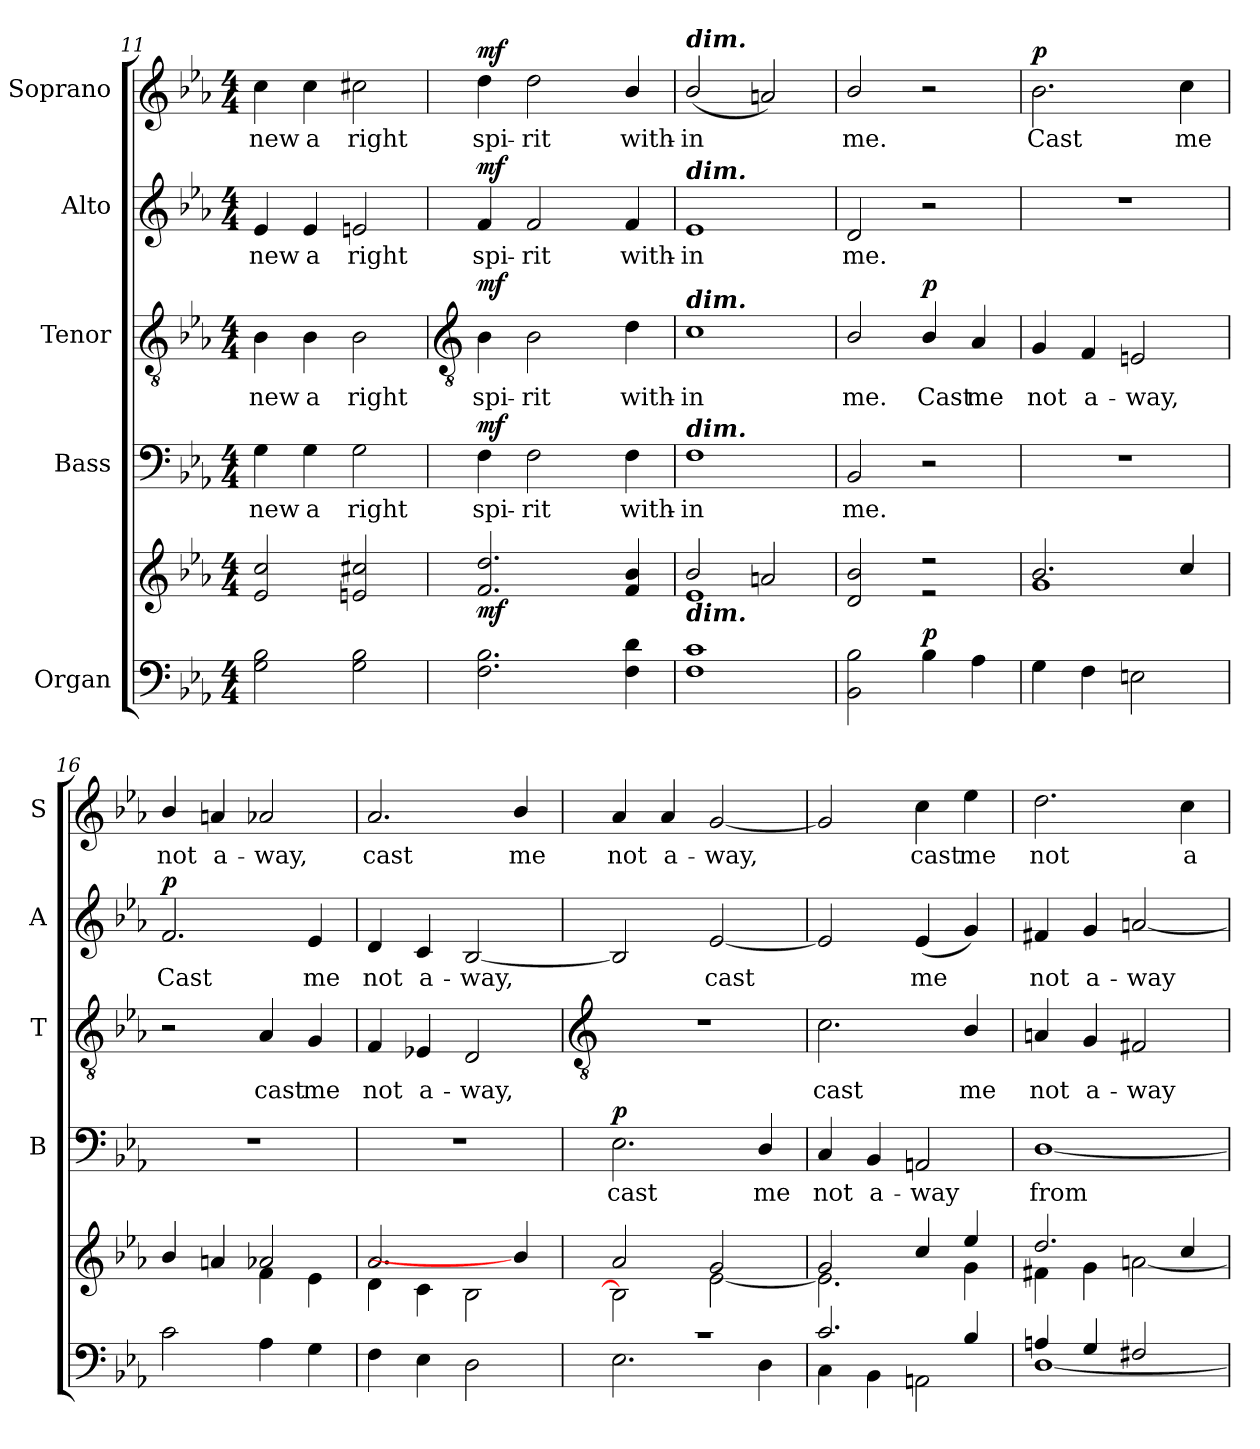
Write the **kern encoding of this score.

**kern	**kern	**dynam	**kern	**text	**dynam	**kern	**text	**dynam	**kern	**text	**dynam	**kern	**text	**dynam
*part5	*part5	*part5	*part4	*part4	*part4	*part3	*part3	*part3	*part2	*part2	*part2	*part1	*part1	*part1
*staff6	*staff5	*staff5/6	*staff4	*staff4	*staff4	*staff3	*staff3	*staff3	*staff2	*staff2	*staff2	*staff1	*staff1	*staff1
*I"Organ	*	*	*I"Bass	*	*	*I"Tenor	*	*	*I"Alto	*	*	*I"Soprano	*	*
*	*	*	*I'B	*	*	*I'T	*	*	*I'A	*	*	*I'S	*	*
*clefF4	*clefG2	*	*clefF4	*	*	*clefGv2	*	*	*clefG2	*	*	*clefG2	*	*
*k[b-e-a-]	*k[b-e-a-]	*	*k[b-e-a-]	*	*	*k[b-e-a-]	*	*	*k[b-e-a-]	*	*	*k[b-e-a-]	*	*
*E-:	*E-:	*	*E-:	*	*	*E-:	*	*	*E-:	*	*	*E-:	*	*
*M4/4	*M4/4	*	*M4/4	*	*	*M4/4	*	*	*M4/4	*	*	*M4/4	*	*
=11	=11	=11	=11	=11	=11	=11	=11	=11	=11	=11	=11	=11	=11	=11
*^	*^	*	*	*	*	*	*	*	*	*	*	*	*	*
!	!	!	!	!	!	!LO:LY:b	!	!	!LO:LY:b	!	!	!LO:LY:b	!	!	!LO:LY:b	!
1ryy	2G\ 2B-\	2e-/ 2cc/	1ryy	.	4G	-new	.	4B-	-new	.	4e-	-new	.	4cc	-new	.
!	!	!	!	!	!	!LO:LY:b	!	!	!LO:LY:b	!	!	!LO:LY:b	!	!	!LO:LY:b	!
.	.	.	.	.	4G	a	.	4B-	a	.	4e-	a	.	4cc	a	.
!	!	!	!	!	!	!LO:LY:b	!	!	!LO:LY:b	!	!	!LO:LY:b	!	!	!LO:LY:b	!
.	2G\ 2B-\	2en/ 2cc#X/	.	.	2G	right	.	2B-	right	.	2en	right	.	2cc#X	right	.
*v	*v	*	*	*	*	*	*	*	*	*	*	*	*	*	*	*
!!LO:LB:g=z
=12	=12	=12	=12	=12	=12	=12	=12	=12	=12	=12	=12	=12	=12	=12	=12
*	*	*	*	*	*	*	*clefGv2	*	*	*	*	*	*	*	*
*^	*	*	*	*	*	*	*	*	*	*	*	*	*	*	*
!	!	!	!	!LO:DY:b	!	!LO:LY:b	!LO:DY:b	!	!LO:LY:b	!LO:DY:b	!	!LO:LY:b	!LO:DY:b	!	!LO:LY:b	!LO:DY:b
*v	*v	*	*	*	*	*	*	*	*	*	*	*	*	*	*	*
2.F 2.B-	2.f/ 2.dd/	2ryy	mf	4F	spi-	mf	4B-	spi-	mf	4f	spi-	mf	4dd	spi-	mf
!	!	!	!	!	!LO:LY:b	!	!	!LO:LY:b	!	!	!LO:LY:b	!	!	!LO:LY:b	!
.	.	.	.	2F	-rit	.	2B-	-rit	.	2f	-rit	.	2dd	-rit	.
.	.	2ryy	.	.	.	.	.	.	.	.	.	.	.	.	.
!	!	!	!	!	!LO:LY:b	!	!	!LO:LY:b	!	!	!LO:LY:b	!	!	!LO:LY:b	!
4F 4d	4f/ 4b-/	.	.	4F	with-	.	4d	with-	.	4f	with-	.	4b-/	with-	.
=13	=13	=13	=13	=13	=13	=13	=13	=13	=13	=13	=13	=13	=13	=13	=13
!	!	!	!	!	!	!	!	!	!	!	!	!	!LO:TX:a:Bi:t=dim.	!	!
!	!	!	!	!	!	!	!	!	!	!LO:TX:a:Bi:t=dim.	!	!	!	!	!
!	!	!	!	!	!	!	!LO:TX:a:Bi:t=dim.	!	!	!	!	!	!	!	!
!	!	!	!	!LO:TX:a:Bi:t=dim.	!	!	!	!	!	!	!	!	!	!	!
!	!LO:TX:b:Bi:t=dim.	!	!	!	!	!	!	!	!	!	!	!	!	!	!
!	!	!	!	!	!LO:LY:b	!	!	!LO:LY:b	!	!	!LO:LY:b	!	!	!LO:LY:b	!
1F 1c	2b-/	1e-\	.	1F	-in	.	1c	-in	.	1e-	-in	.	(<2b-/	-in	.
.	2an/	.	.	.	.	.	.	.	.	.	.	.	2an)	.	.
=14	=14	=14	=14	=14	=14	=14	=14	=14	=14	=14	=14	=14	=14	=14	=14
!	!	!	!	!	!LO:LY:b	!	!	!LO:LY:b	!	!	!LO:LY:b	!	!	!LO:LY:b	!
2BB- 2B-	2d/ 2b-/	2ryy	.	2BB-	me.	.	2B-/	me.	.	2d	me.	.	2b-/	me.	.
!	!	!	!LO:DY:a=2	!	!	!	!	!LO:LY:b	!LO:DY:b	!	!	!	!	!	!
4B-	2r	2r	p	2r	.	.	4B-/	Cast	p	2r	.	.	2r	.	.
!	!	!	!	!	!	!	!	!LO:LY:b	!	!	!	!	!	!	!
4A-	.	.	.	.	.	.	4A-	me	.	.	.	.	.	.	.
=15	=15	=15	=15	=15	=15	=15	=15	=15	=15	=15	=15	=15	=15	=15	=15
!	!	!	!	!	!	!	!	!LO:LY:b	!	!	!	!	!	!LO:LY:b	!LO:DY:b
4G	2.b-/	1g\	.	1r	.	.	4G	not	.	1r	.	.	2.b-	Cast	p
!	!	!	!	!	!	!	!	!LO:LY:b	!	!	!	!	!	!	!
4F	.	.	.	.	.	.	4F	a-	.	.	.	.	.	.	.
!	!	!	!	!	!	!	!	!LO:LY:b	!	!	!	!	!	!	!
2En	.	.	.	.	.	.	2En	-way,	.	.	.	.	.	.	.
!	!	!	!	!	!	!	!	!	!	!	!	!	!	!LO:LY:b	!
.	4cc/	.	.	.	.	.	.	.	.	.	.	.	4cc	me	.
=16	=16	=16	=16	=16	=16	=16	=16	=16	=16	=16	=16	=16	=16	=16	=16
!	!	!	!	!	!	!	!	!	!	!	!LO:LY:b	!LO:DY:b	!	!LO:LY:b	!
2c	4b-/	2ryy	.	1r	.	.	2r	.	.	2.f	Cast	p	4b-/	not	.
!	!	!	!	!	!	!	!	!	!	!	!	!	!	!LO:LY:b	!
.	4an/	.	.	.	.	.	.	.	.	.	.	.	4an	a-	.
!	!	!	!	!	!	!	!	!LO:LY:b	!	!	!	!	!	!LO:LY:b	!
4A-	2a-X/	4f\	.	.	.	.	4A-	cast	.	.	.	.	2a-X	-way,	.
!	!	!	!	!	!	!	!	!LO:LY:b	!	!	!LO:LY:b	!	!	!	!
4G	.	4e-\	.	.	.	.	4G	me	.	4e-	me	.	.	.	.
=17	=17	=17	=17	=17	=17	=17	=17	=17	=17	=17	=17	=17	=17	=17	=17
!	!	!	!	!	!	!	!	!LO:LY:b	!	!	!LO:LY:b	!	!	!LO:LY:b	!
4F	2.a-/	4d\	.	1r	.	.	4F	not	.	4d	not	.	2.a-	cast	.
!	!	!	!	!	!	!	!	!LO:LY:b	!	!	!LO:LY:b	!	!	!	!
4E-	.	4c\	.	.	.	.	4E-X	a-	.	4c	a-	.	.	.	.
!	!	!	!	!	!	!	!	!LO:LY:b	!	!	!LO:LY:b	!	!	!	!
2D	.	2B-\	.	.	.	.	2D	-way,	.	[2B-	-way,	.	.	.	.
!	!	!	!	!	!	!	!	!	!	!	!	!	!	!LO:LY:b	!
.	4b-/]	.	.	.	.	.	.	.	.	.	.	.	4b-/	me	.
!!LO:LB:g=z
=18	=18	=18	=18	=18	=18	=18	=18	=18	=18	=18	=18	=18	=18	=18	=18
*	*	*	*	*	*	*	*clefGv2	*	*	*	*	*	*	*	*
*^	*	*	*	*	*	*	*	*	*	*	*	*	*	*	*
!	!	!	!	!	!	!LO:LY:b	!LO:DY:b	!	!	!	!	!	!	!	!LO:LY:b	!
1r	2.E-\	2a-/	2B-\]	.	2.E-	cast	p	1r	.	.	2B-]	.	.	4a-	not	.
!	!	!	!	!	!	!	!	!	!	!	!	!	!	!	!LO:LY:b	!
.	.	.	.	.	.	.	.	.	.	.	.	.	.	4a-	a-	.
!	!	!	!	!	!	!	!	!	!	!	!	!LO:LY:b	!	!	!LO:LY:b	!
.	.	2g/	[2e-\	.	.	.	.	.	.	.	[2e-	cast	.	[2g	-way,	.
!	!	!	!	!	!	!LO:LY:b	!	!	!	!	!	!	!	!	!	!
.	4D\	.	.	.	4D/	me	.	.	.	.	.	.	.	.	.	.
=19	=19	=19	=19	=19	=19	=19	=19	=19	=19	=19	=19	=19	=19	=19	=19	=19
!	!	!	!	!	!	!LO:LY:b	!	!	!LO:LY:b	!	!	!	!	!	!	!
2.c/	4C\	2g/	2.e-\]	.	4C	not	.	2.c	cast	.	2e-]	.	.	2g]	.	.
!	!	!	!	!	!	!LO:LY:b	!	!	!	!	!	!	!	!	!	!
.	4BB-\	.	.	.	4BB-	a-	.	.	.	.	.	.	.	.	.	.
!	!	!	!	!	!	!LO:LY:b	!	!	!	!	!	!LO:LY:b	!	!	!LO:LY:b	!
.	2AAn\	4cc/	.	.	2AAn	-way	.	.	.	.	(<4e-	me	.	4cc	cast	.
!	!	!	!	!	!	!	!	!	!LO:LY:b	!	!	!	!	!	!LO:LY:b	!
4B-/	.	4ee-/	4g\	.	.	.	.	4B-/	me	.	4g)	.	.	4ee-	me	.
=20	=20	=20	=20	=20	=20	=20	=20	=20	=20	=20	=20	=20	=20	=20	=20	=20
!	!	!	!	!	!	!LO:LY:b	!	!	!LO:LY:b	!	!	!LO:LY:b	!	!	!LO:LY:b	!
4An/	[1D\	2.dd/	4f#X\	.	[1D/	from	.	4An	not	.	4f#X	not	.	2.dd	not	.
!	!	!	!	!	!	!	!	!	!LO:LY:b	!	!	!LO:LY:b	!	!	!	!
4G/	.	.	4g\	.	.	.	.	4G	a-	.	4g	a-	.	.	.	.
!	!	!	!	!	!	!	!	!	!LO:LY:b	!	!	!LO:LY:b	!	!	!	!
2F#X/	.	.	[2an\	.	.	.	.	2F#X	-way	.	[2an	-way	.	.	.	.
!	!	!	!	!	!	!	!	!	!	!	!	!	!	!	!LO:LY:b	!
.	.	4cc/	.	.	.	.	.	.	.	.	.	.	.	4cc	a-	.
*v	*v	*	*	*	*	*	*	*	*	*	*	*	*	*	*	*
*	*v	*v	*	*	*	*	*	*	*	*	*	*	*	*	*
=	=	=	=	=	=	=	=	=	=	=	=	=	=	=
*-	*-	*-	*-	*-	*-	*-	*-	*-	*-	*-	*-	*-	*-	*-
